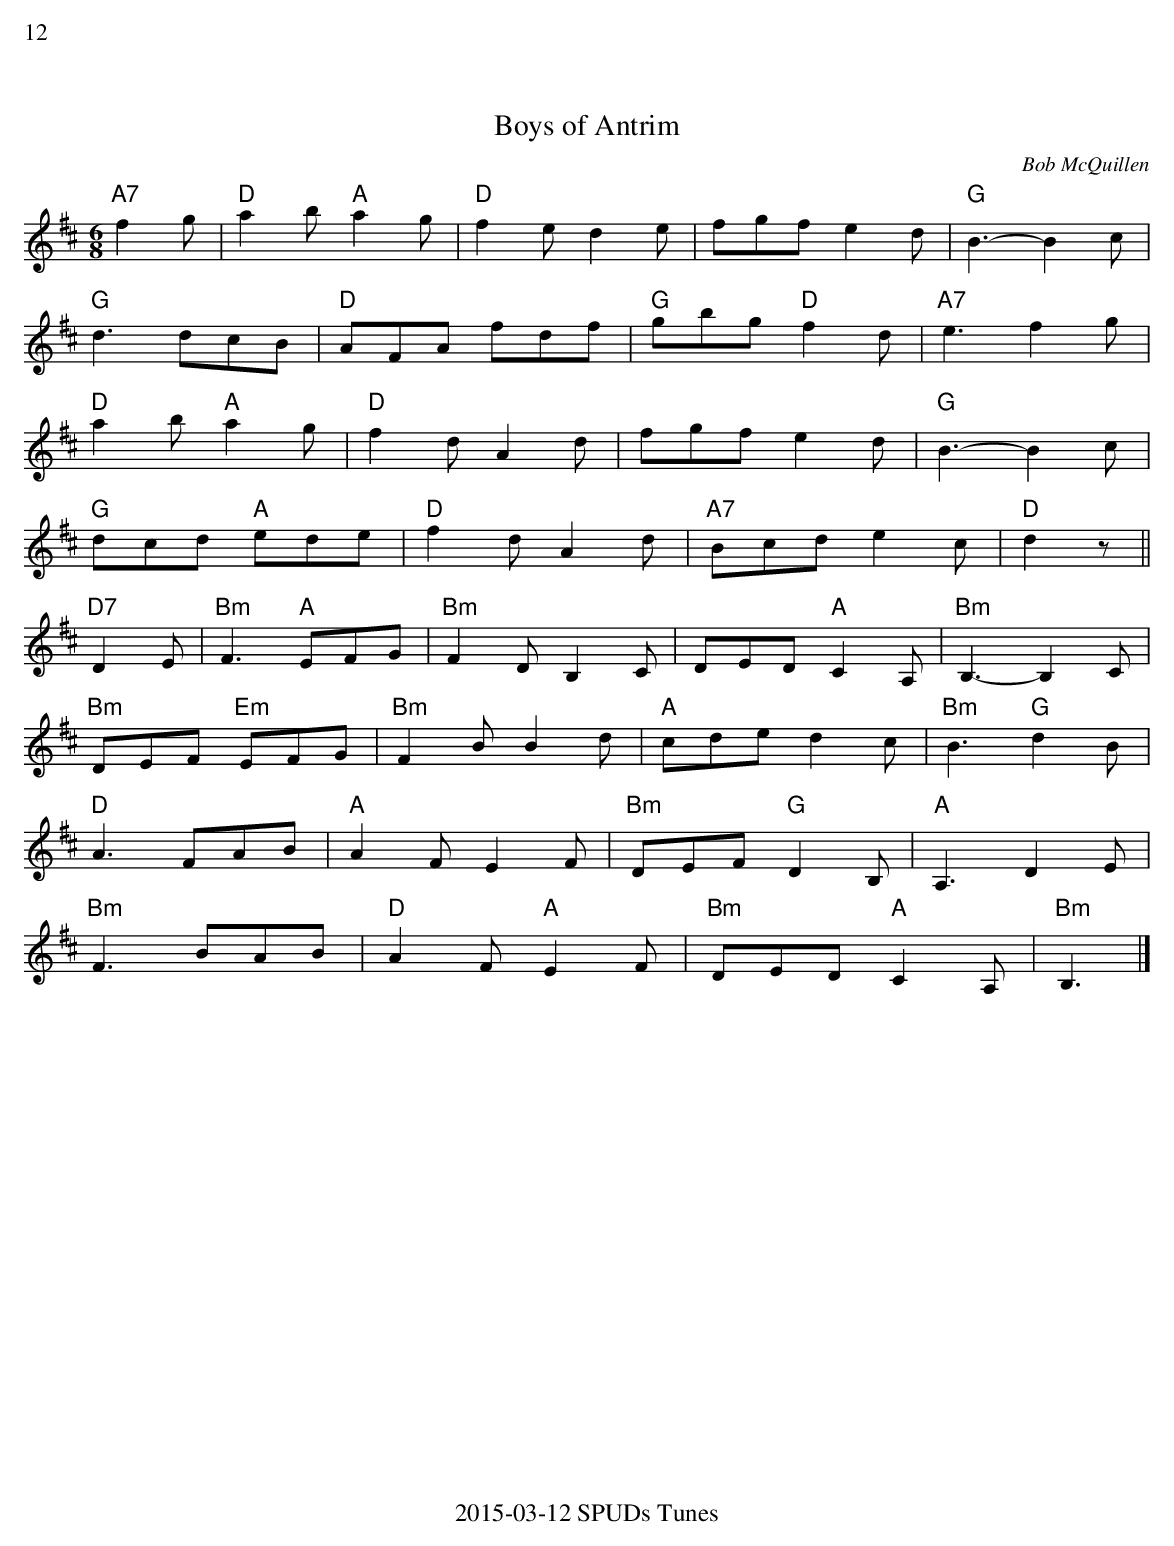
X:1
%%text 12
T:Boys of Antrim
M:6/8
L:1/8
C:Bob McQuillen
K:Bm
"A7" f2 g |"D"a2b "A"a2g | "D"f2e d2e | fgf e2d | "G"B3-B2c |
"G"d3 dcB | "D"AFA fdf | "G"gbg "D"f2d | "A7"e3 f2g |
"D"a2b "A"a2g |"D" f2d A2d | fgf e2d | "G"B3-B2c |
"G"dcd "A"ede | "D"f2d A2d | "A7"Bcd e2c | "D"d2z ||
"D7"D2E |"Bm"F3 "A"EFG | "Bm"F2D B,2C | DED "A"C2A, | "Bm"B,3-B,2C |
"Bm"DEF "Em"EFG | "Bm"F2B B2d | "A"cde d2c | "Bm"B3 "G"d2B |
"D"A3 FAB |"A" A2F E2F | "Bm"DEF "G"D2B, | "A"A,3 D2E |
"Bm"F3 BAB | "D"A2F "A"E2F | "Bm"DED "A"C2A, | "Bm"B,3 |]
